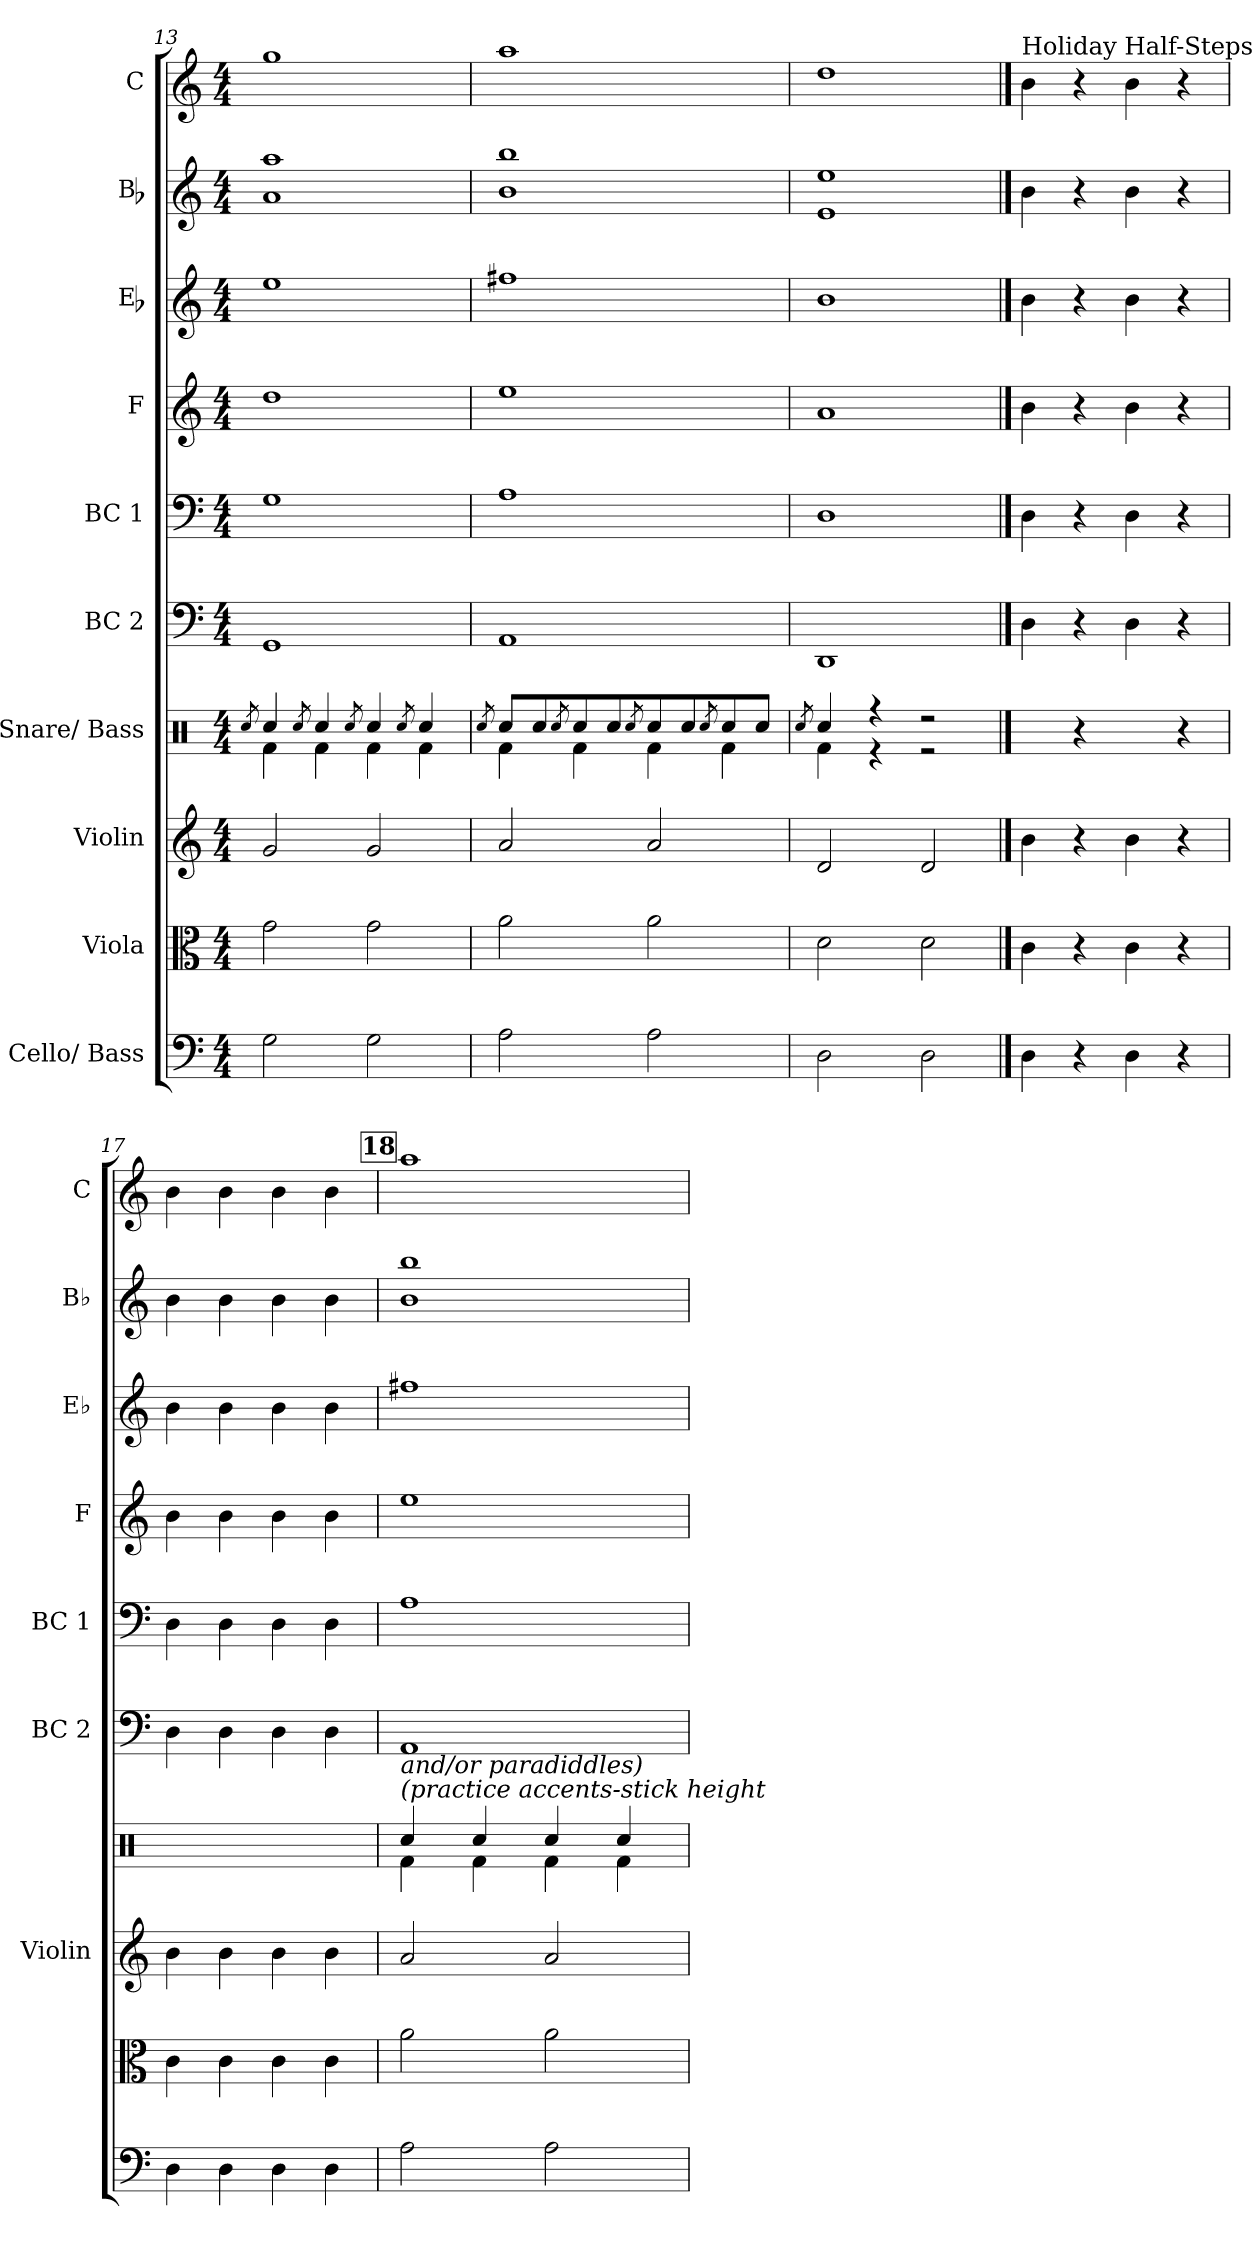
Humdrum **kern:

**kern	**kern	**kern	**kern	**kern	**kern	**kern	**kern	**kern	**kern
*part10	*part9	*part8	*part7	*part6	*part5	*part4	*part3	*part2	*part1
*staff10	*staff9	*staff8	*staff7	*staff6	*staff5	*staff4	*staff3	*staff2	*staff1
*I"Cello/ Bass	*I"Viola	*I"Violin	*I"Snare/ Bass	*I"BC 2	*I"BC 1	*I"F	*I"Eb	*I"Bb	*I"C
*	*	*I'Violin	*	*I'BC 2	*I'BC 1	*I'F	*I'Eb	*I'Bb	*I'C
*clefF4	*clefC3	*clefG2	*clefX	*clefF4	*clefF4	*clefG2	*clefG2	*clefG2	*clefG2
*	*	*	*	*	*	*ITrd4c7	*ITrd5c9	*ITrd1c2	*
*k[]	*k[]	*k[]	*k[]	*k[]	*k[]	*k[b-]	*k[b-e-a-]	*k[b-e-]	*k[]
*M4/4	*M4/4	*M4/4	*M4/4	*M4/4	*M4/4	*M4/4	*M4/4	*M4/4	*M4/4
=13	=13	=13	=13	=13	=13	=13	=13	=13	=13
.	.	.	8qRcci/	.	.	.	.	.	.
*	*	*	*^	*	*	*	*	*	*
2Gi\	2gi\	2gi/	4Rcci/	4Rfi\	1GGi	1Gi	1gi	1gi	1gi 1ggi	1ggi
.	.	.	8qRcci/	.	.	.	.	.	.	.
.	.	.	4Rcci/	4Rfi\	.	.	.	.	.	.
.	.	.	8qRcci/	.	.	.	.	.	.	.
2Gi\	2gi\	2gi/	4Rcci/	4Rfi\	.	.	.	.	.	.
.	.	.	8qRcci/	.	.	.	.	.	.	.
.	.	.	4Rcci/	4Rfi\	.	.	.	.	.	.
=14	=14	=14	=14	=14	=14	=14	=14	=14	=14	=14
.	.	.	8qRcci/	.	.	.	.	.	.	.
2Ai\	2ai\	2ai/	8Rcci/L	4Rfi\	1AAi	1Ai	1ai	1ani	1ai 1aai	1aai
.	.	.	8Rcci/J	.	.	.	.	.	.	.
.	.	.	8qRcci/	.	.	.	.	.	.	.
.	.	.	8Rcci/L	4Rfi\	.	.	.	.	.	.
.	.	.	8Rcci/J	.	.	.	.	.	.	.
.	.	.	8qRcci/	.	.	.	.	.	.	.
2Ai\	2ai\	2ai/	8Rcci/L	4Rfi\	.	.	.	.	.	.
.	.	.	8Rcci/J	.	.	.	.	.	.	.
.	.	.	8qRcci/	.	.	.	.	.	.	.
.	.	.	8Rcci/	4Rfi\	.	.	.	.	.	.
.	.	.	8Rcci/J	.	.	.	.	.	.	.
=15	=15	=15	=15	=15	=15	=15	=15	=15	=15	=15
.	.	.	8qRcci/	.	.	.	.	.	.	.
2Di\	2di\	2di/	4Rcci/	4Rfi\	1DDi	1Di	1di	1di	1di 1ddi	1ddi
.	.	.	4r	4r	.	.	.	.	.	.
2Di\	2di\	2di/	2r	2r	.	.	.	.	.	.
!!LO:PB:g=z
==16	==16	==16	==16	==16	==16	==16	==16	==16	==16	==16
!	!	!	!	!	!	!	!	!	!	!LO:TX:a:t=Holiday Half-Steps
*	*	*	*v	*v	*	*	*	*	*	*
4Di\	4ci\	4bi\	4Ri\	4Di\	4Di\	4ei\	4di\	4ai\	4bi\
4r	4r	4r	4r	4r	4r	4r	4r	4r	4r
4Di\	4ci\	4bi\	4Ri\	4Di\	4Di\	4ei\	4di\	4ai\	4bi\
4r	4r	4r	4r	4r	4r	4r	4r	4r	4r
=17	=17	=17	=17	=17	=17	=17	=17	=17	=17
4Di\	4ci\	4bi\	4Ri\	4Di\	4Di\	4ei\	4di\	4ai\	4bi\
4Di\	4ci\	4bi\	4Ri\	4Di\	4Di\	4ei\	4di\	4ai\	4bi\
4Di\	4ci\	4bi\	4Ri\	4Di\	4Di\	4ei\	4di\	4ai\	4bi\
4Di\	4ci\	4bi\	4Ri\	4Di\	4Di\	4ei\	4di\	4ai\	4bi\
!!LO:REH:place=s1:color=#000000:enc=box:fs=9.8061:t=18
=18	=18	=18	=18	=18	=18	=18	=18	=18	=18
*	*	*	*^	*	*	*	*	*	*
!	!	!	!LO:TX:a:i:t=(practice accents-stick height	!	!	!	!	!	!	!
!	!	!	!LO:TX:i:t=and/or paradiddles)	!	!	!	!	!	!	!
2Ai\	2ai\	2ai/	4Rcci/	4Rfi\	1AAi	1Ai	1ai	1ani	1ai 1aai	1aai
.	.	.	4Rcci/	4Rfi\	.	.	.	.	.	.
2Ai\	2ai\	2ai/	4Rcci/	4Rfi\	.	.	.	.	.	.
.	.	.	4Rcci/	4Rfi\	.	.	.	.	.	.
*	*	*	*v	*v	*	*	*	*	*	*
=	=	=	=	=	=	=	=	=	=
*-	*-	*-	*-	*-	*-	*-	*-	*-	*-
